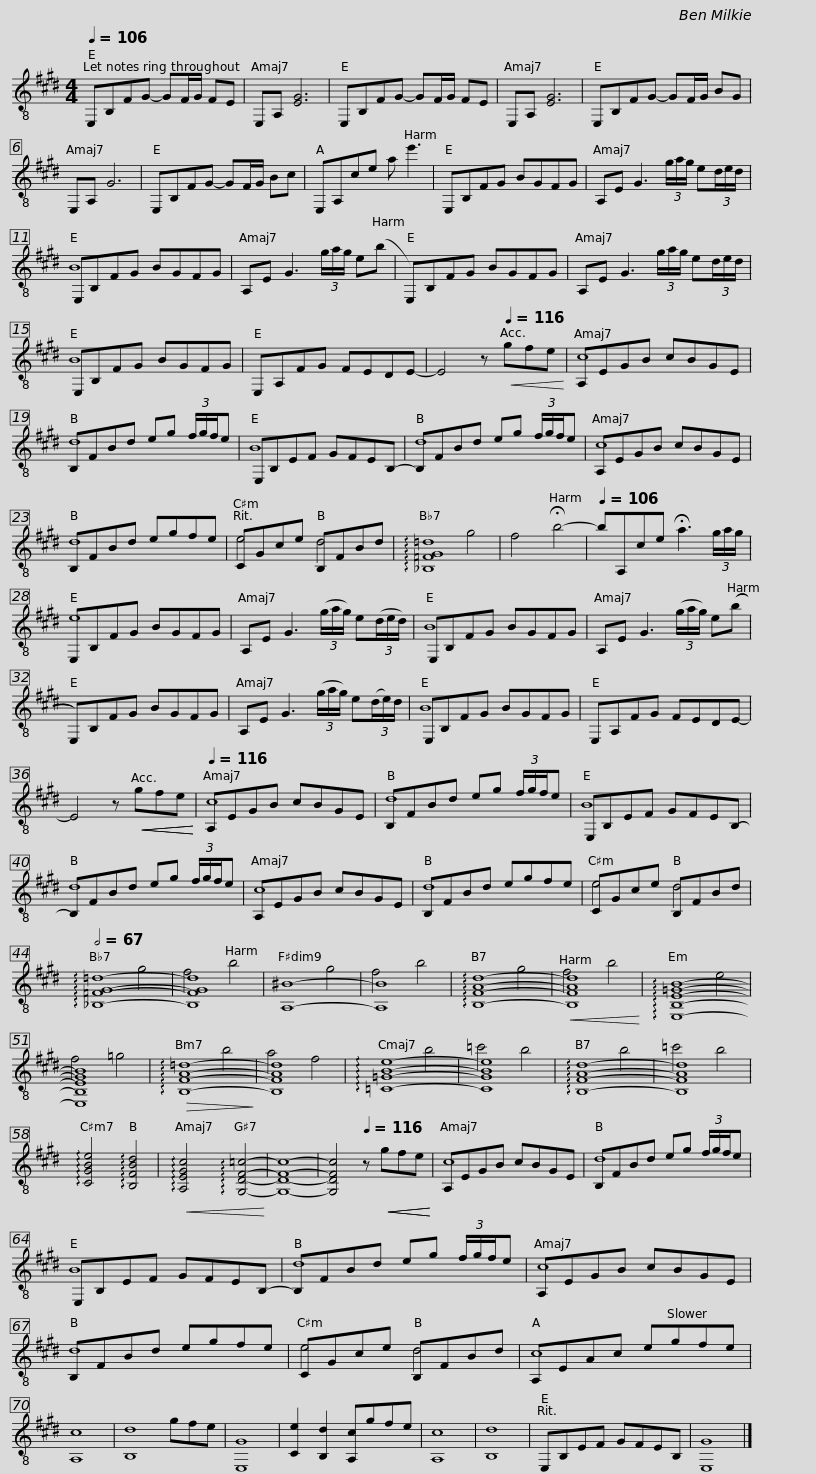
X:1
%%score ( 1 2 )
L:1/8
Q:1/4=106
M:4/4
I:linebreak $
K:E
V:1 treble-8
V:2 treble-8
V:1
 E,B,FG- GF/G/ FE | E,A, [EG]6 | E,B,FG- GF/G/ FE | E,A, [EG]6 | E,B,FG- GF/G/ BG | %5
 E,A, G6 |$ E,B,FG- GF/G/ Bc | E,A,ce a e'3 | E,B,FG BGFG | A,E G3 (3g/a/g/ e(3d/e/d/ | %10
 E,B,FG BGFG |$ A,E G3 (3g/a/g/ e(b | E,)B,FG BGFG | A,E G3 (3g/a/g/ e(3d/e/d/ | E,B,FG BGFG | %15
 E,A,FG FEDE- |$ E4 z[Q:1/4=116]!<(! gfe!<)! | A,EGB cBGE | B,FBd eg (3f/g/f/e | E,B,EF GFEB,- | %20
 B,FBd eg (3f/g/f/e |$ A,EGB cBGE | B,FBd egfe | CGce B,FBd | !arpeggio![_B,=FG=d]8 | %25
 f4 !fermata!b4- |[Q:1/4=106] bA,ce !fermata!a3 (3g/a/g/ |$ E,B,FG BGFG | A,E G3 (3(g/a/g/) e(3(d/e/d/) | E,B,FG BGFG | %30
 A,E G3 (3(g/a/g/) e((b | E,))B,FG BGFG |$ A,E G3 (3(g/a/g/) e(3(d/e/)d/ | E,B,FG BGFG | E,A,FG FEDE- | %35
 E4 z!<(!!<(! gfe!<)!!<)! |[Q:1/4=116] A,EGB cBGE |$ B,FBd eg (3f/g/f/e | E,B,EF GFEB,- | B,FBd eg (3f/g/f/e | %40
 A,EGB cBGE |$ B,FBd egfe | CGce B,FBd |[Q:1/2=67] !arpeggio![_B,=FG=d]8- | [B,FGd]8 | %45
 [A,^B]8- | [A,B]8 | !arpeggio![B,FAd]8- |!<(! [B,FAd]8!<)! |$ !arpeggio![E,B,E=GB]8- | %50
 [E,B,EGB]8 |!>(! !arpeggio![B,FA=d]8-!>)! | [B,FAd]8 | !arpeggio![=C=GBe]8- | [CGBe]8 | %55
 !arpeggio![B,FAd]8- | [B,FAd]8 | !arpeggio![CGBe]4 !arpeggio![B,FBd]4 |$!<(! !arpeggio![A,EGc]4 !arpeggio![G,DF=c]4-!<)! | [G,DFc]8- | %60
 [G,DFc]4[Q:1/4=116] z!<(!!<(! gfe!<)!!<)! | A,EGB cBGE | B,FBd eg (3f/g/f/e | E,B,EF GFEB,- |$ B,FBd eg (3f/g/f/e | %65
 A,EGB cBGE | B,FBd egfe | CGce B,FBd |$ A,EAc egfe | [A,c]8 | %70
 [B,d]8 | [E,G]8 | [Ce]2 [B,d]2 [A,c]gfe | [A,c]8 | [B,d]8 | %75
 E,B,EF GFEB, | [E,G]8 |] %77
V:2
 x8 | x8 | x8 | x8 | x8 | %5
 x8 |$ x8 | x8 | x8 | x8 | %10
 B8 |$ x8 | x8 | x8 | B8 | %15
 x8 |$ x8 | c8 | d8 | B8 | %20
 d8 |$ c8 | d8 | e4 d4 | x4 g4 | %25
 x8 | x8 |$ e8 | x8 | B8 | %30
 x8 | x8 |$ x8 | B8 | x8 | %35
 x8 | c8 |$ d8 | B8 | d8 | %40
 c8 |$ d8 | e4 d4 | x4 g4 | f4 b4 | %45
 x4 g4 | f4 b4 | x4 g4 | f4 b4 |$ x4 e4 | %50
 f4 =g4 | x4 b4 | a4 f4 | x4 b4 | =c'4 b4 | %55
 x4 b4 | =c'4 b4 | x8 |$ x8 | x8 | %60
 x8 | c8 | d8 | B8 |$ d8 | %65
 c8 | d8 | e4 d4 |$ c8 | x8 | %70
 x5 gfe | x8 | x8 | x8 | x8 | %75
 x8 | x8 |] %77
